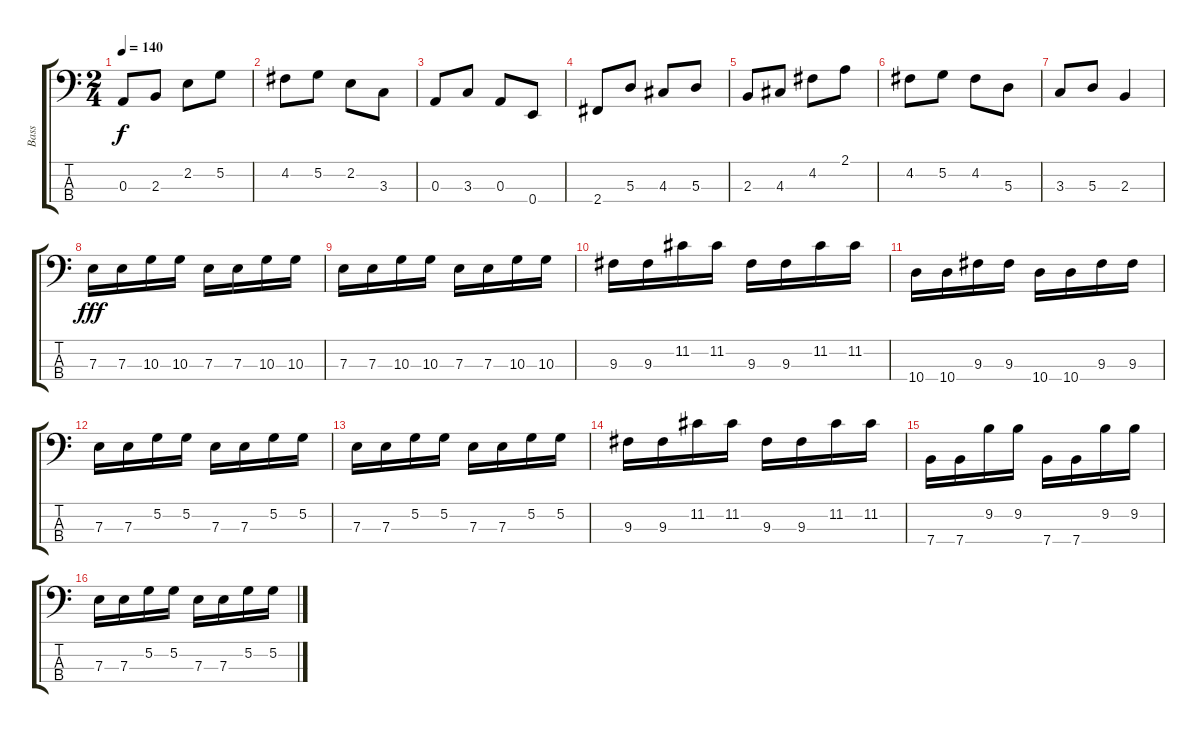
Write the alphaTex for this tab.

\track ("Bass" "Bass") {instrument electricbassfinger}
\staff {score tabs}
\tuning (G2 D2 A1 E1) {hide}
\ts (2 4)
\tempo 140
\clef f4
\ks c
0.3.8{dy f} 2.3.8 2.2.8 5.2.8 |
4.2.8 5.2.8 2.2.8 3.3.8 |
0.3.8 3.3.8 0.3.8 0.4.8 |
2.4.8 5.3.8 4.3.8 5.3.8 |
2.3.8 4.3.8 4.2.8 2.1.8 |
4.2.8 5.2.8 4.2.8 5.3.8 |
3.3.8 5.3.8 2.3.4 |
7.3.16{dy fff} 7.3.16 10.3.16 10.3.16 7.3.16 7.3.16 10.3.16 10.3.16 |
7.3.16 7.3.16 10.3.16 10.3.16 7.3.16 7.3.16 10.3.16 10.3.16 |
9.3.16 9.3.16 11.2.16 11.2.16 9.3.16 9.3.16 11.2.16 11.2.16 |
10.4.16 10.4.16 9.3.16 9.3.16 10.4.16 10.4.16 9.3.16 9.3.16 |
7.3.16 7.3.16 5.2.16 5.2.16 7.3.16 7.3.16 5.2.16 5.2.16 |
7.3.16 7.3.16 5.2.16 5.2.16 7.3.16 7.3.16 5.2.16 5.2.16 |
9.3.16 9.3.16 11.2.16 11.2.16 9.3.16 9.3.16 11.2.16 11.2.16 |
7.4.16 7.4.16 9.2.16 9.2.16 7.4.16 7.4.16 9.2.16 9.2.16 |
7.3.16 7.3.16 5.2.16 5.2.16 7.3.16 7.3.16 5.2.16 5.2.16
